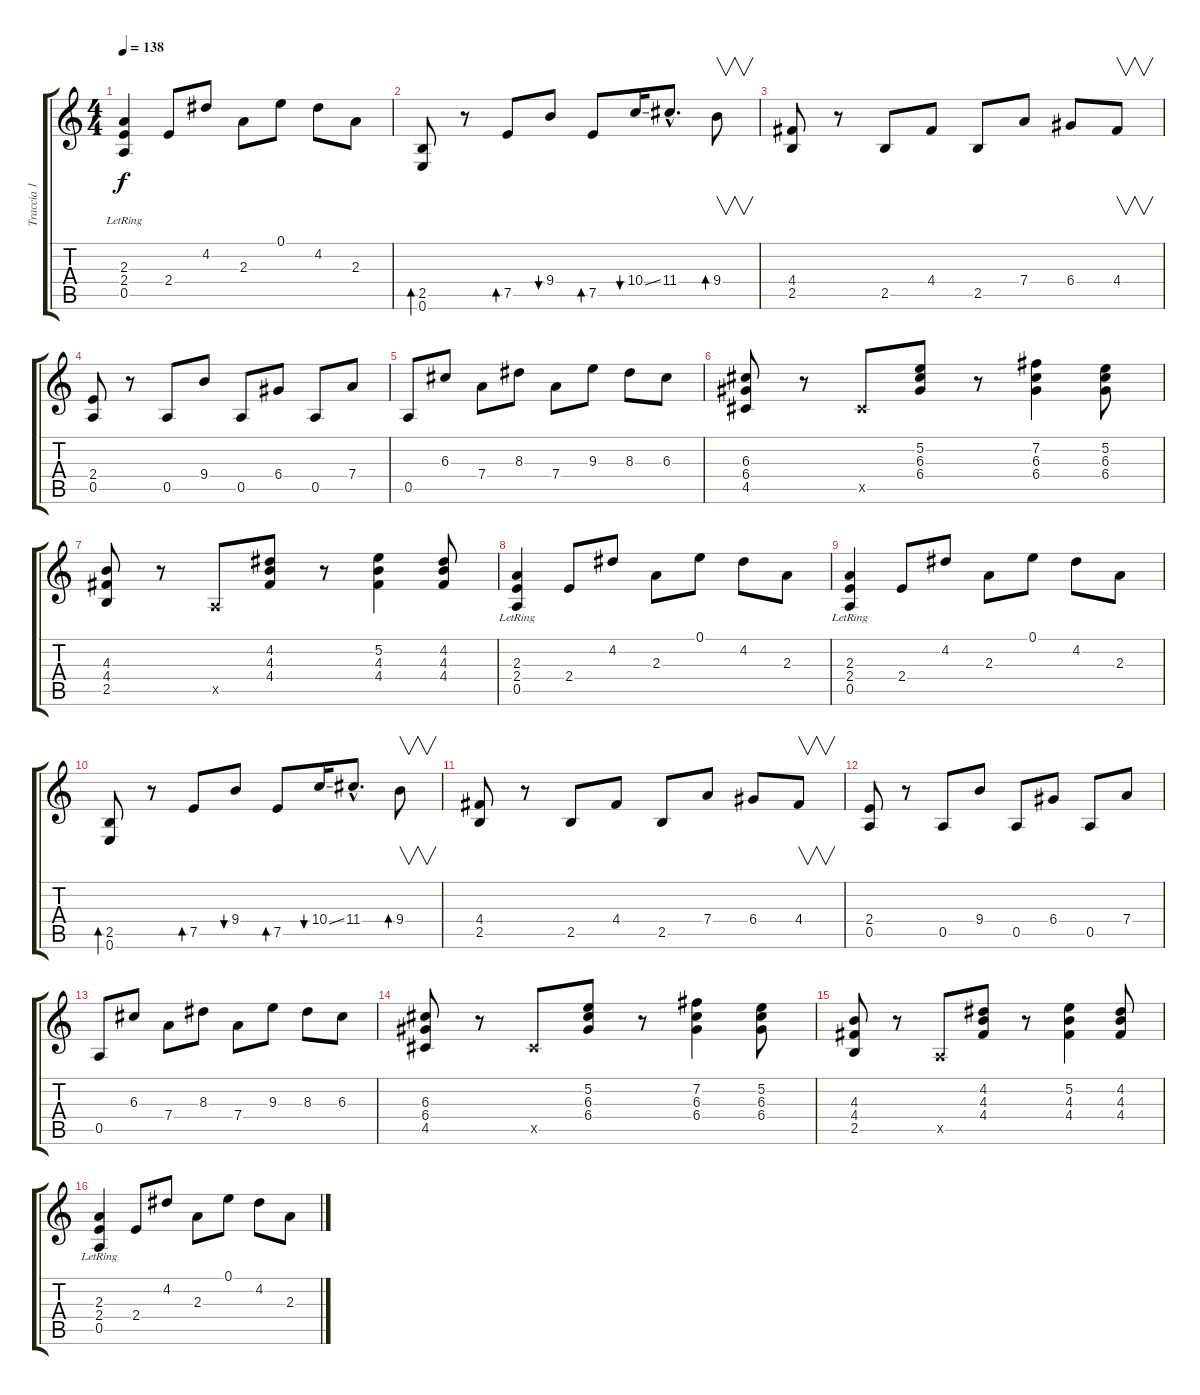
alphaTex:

\track ("Traccia 1" "Traccia 1") {instrument distortionguitar}
\staff {score tabs}
\tuning (E4 B3 G3 D3 A2 E2) {hide}
\ts (4 4)
\tempo 138
\clef g2
\ks c
(2.3 2.4 0.5{lr}).4{dy f} 2.4.8 4.2.8 2.3.8 0.1.8 4.2.8 2.3.8 |
(2.5 0.6).8{bd 60} r.8 7.5.8{bd 60} 9.4.8{bu 60} 7.5.8{bd 60} 10.4{ss}.16{bu 60} 11.4{hac}.8{d} 9.4.8{v bd 60} |
(4.4 2.5).8 r.8 2.5.8 4.4.8 2.5.8 7.4.8 6.4.8 4.4.8{v} |
(2.4 0.5).8 r.8 0.5.8 9.4.8 0.5.8 6.4.8 0.5.8 7.4.8 |
0.5.8 6.3.8 7.4.8 8.3.8 7.4.8 9.3.8 8.3.8 6.3.8 |
(6.3 6.4 4.5).8 r.8 4.5{x}.8 (5.2 6.3 6.4).8 r.8 (7.2 6.3 6.4).4 (5.2 6.3 6.4).8 |
(4.3 4.4 2.5).8 r.8 0.5{x}.8 (4.2 4.3 4.4).8 r.8 (5.2 4.3 4.4).4 (4.2 4.3 4.4).8 |
(2.3 2.4 0.5{lr}).4 2.4.8 4.2.8 2.3.8 0.1.8 4.2.8 2.3.8 |
(2.3 2.4 0.5{lr}).4 2.4.8 4.2.8 2.3.8 0.1.8 4.2.8 2.3.8 |
(2.5 0.6).8{bd 60} r.8 7.5.8{bd 60} 9.4.8{bu 60} 7.5.8{bd 60} 10.4{ss}.16{bu 60} 11.4{hac}.8{d} 9.4.8{v bd 60} |
(4.4 2.5).8 r.8 2.5.8 4.4.8 2.5.8 7.4.8 6.4.8 4.4.8{v} |
(2.4 0.5).8 r.8 0.5.8 9.4.8 0.5.8 6.4.8 0.5.8 7.4.8 |
0.5.8 6.3.8 7.4.8 8.3.8 7.4.8 9.3.8 8.3.8 6.3.8 |
(6.3 6.4 4.5).8 r.8 4.5{x}.8 (5.2 6.3 6.4).8 r.8 (7.2 6.3 6.4).4 (5.2 6.3 6.4).8 |
(4.3 4.4 2.5).8 r.8 0.5{x}.8 (4.2 4.3 4.4).8 r.8 (5.2 4.3 4.4).4 (4.2 4.3 4.4).8 |
(2.3 2.4 0.5{lr}).4 2.4.8 4.2.8 2.3.8 0.1.8 4.2.8 2.3.8
